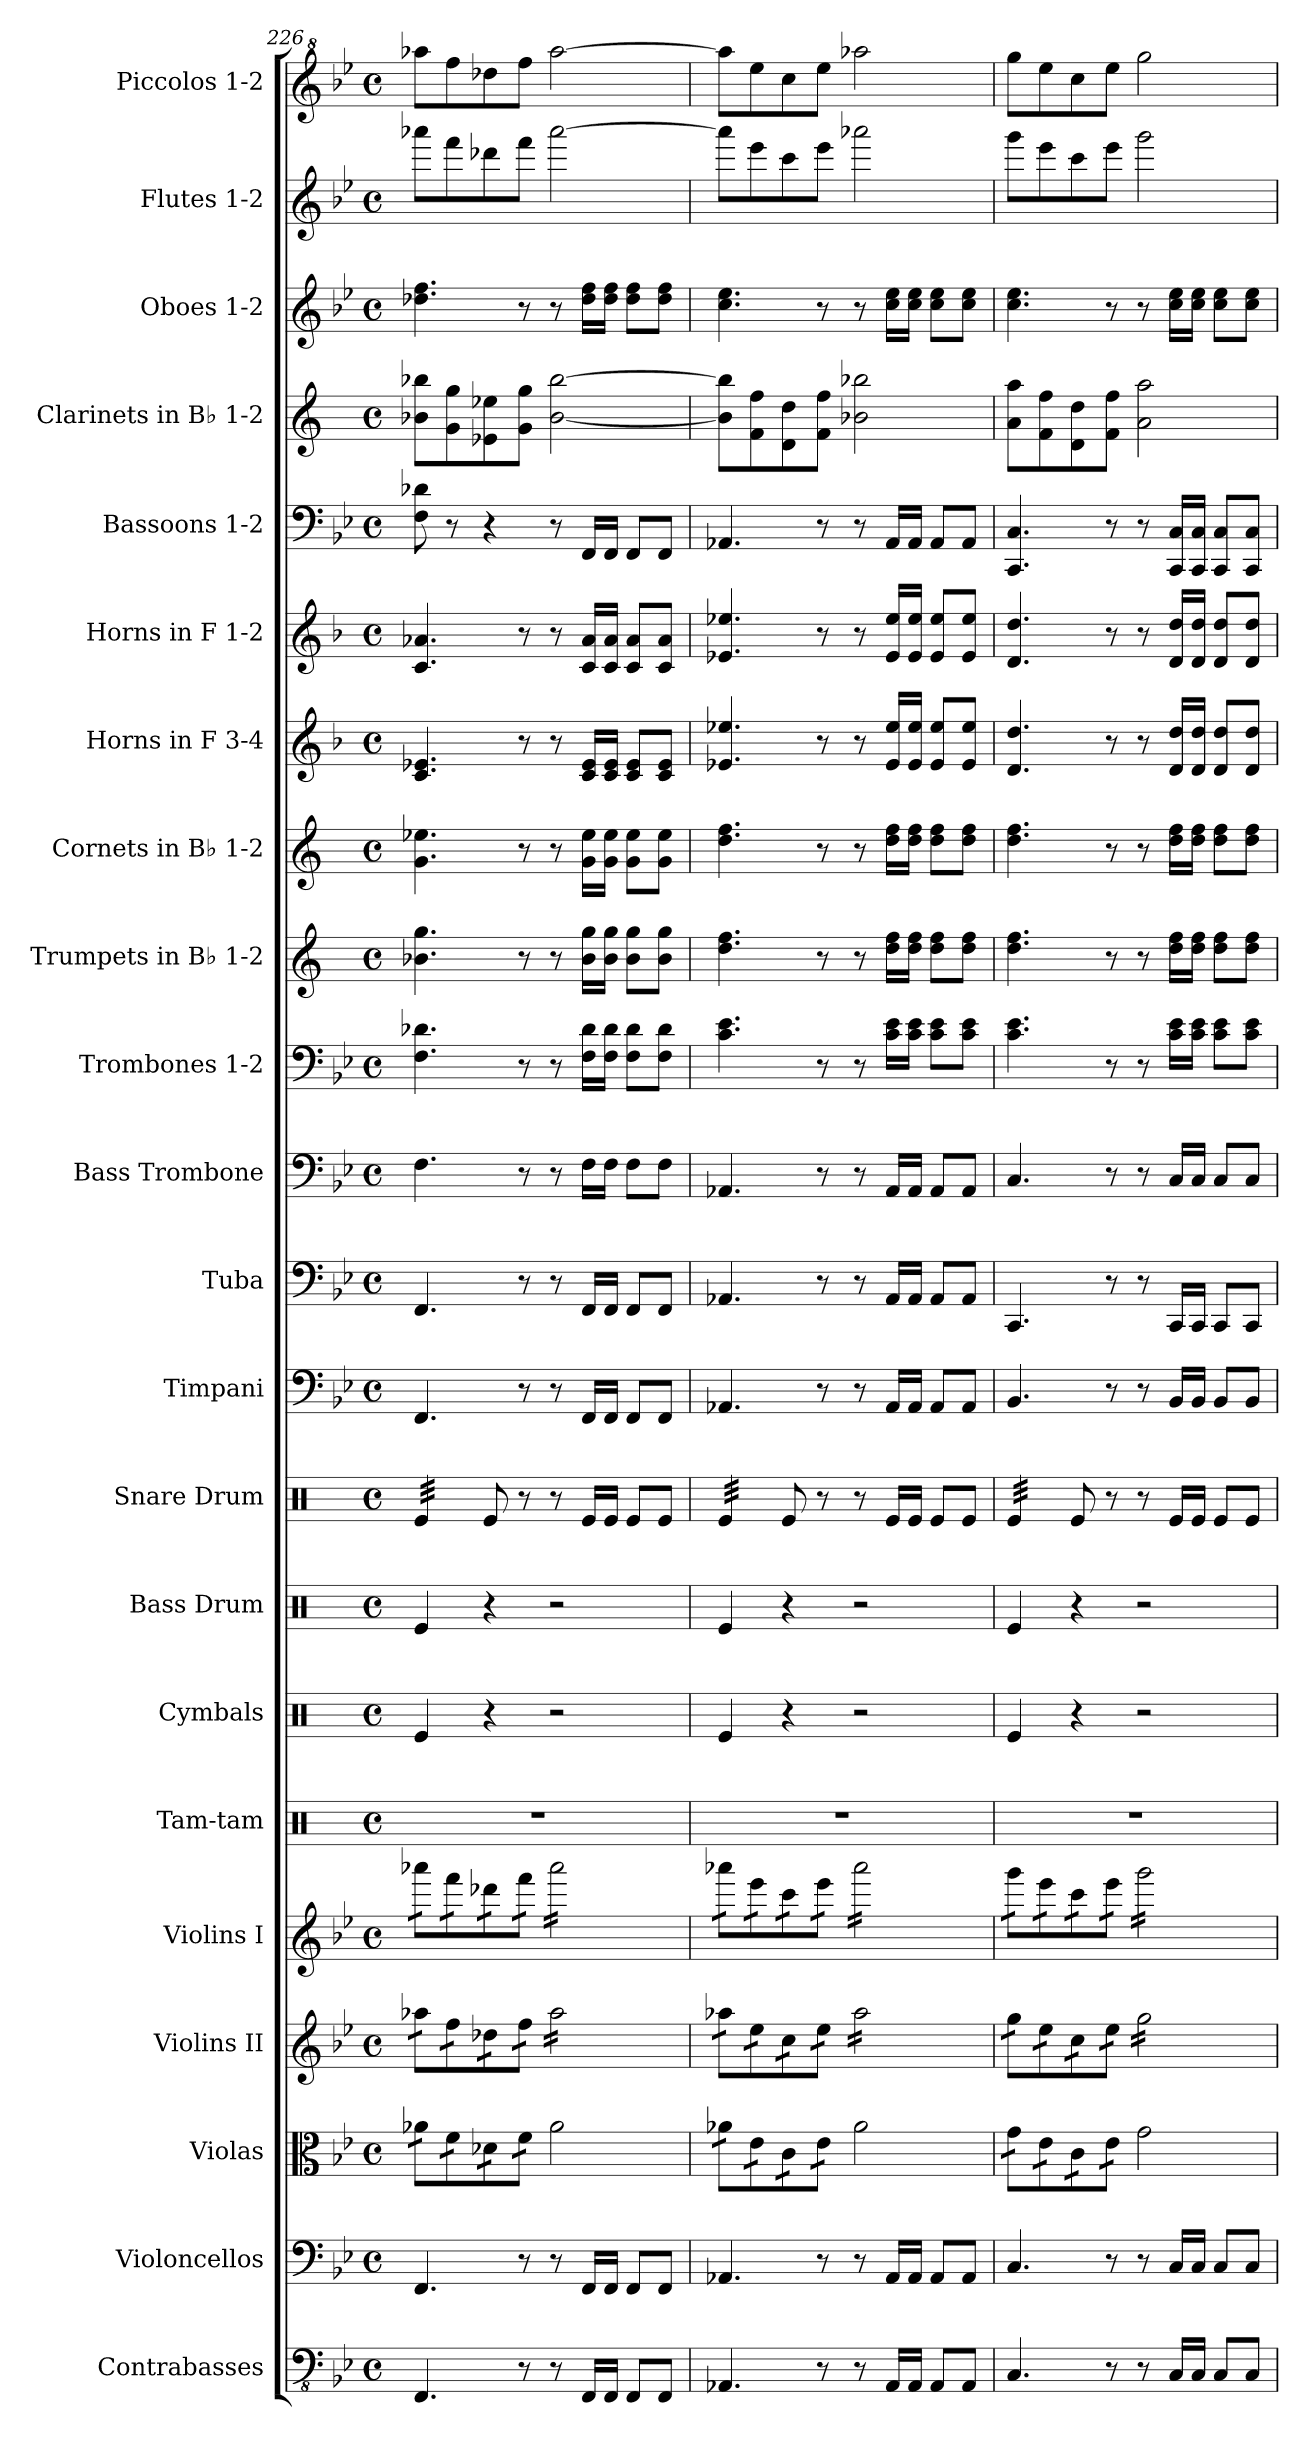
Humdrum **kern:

**kern	**kern	**kern	**kern	**kern	**kern	**kern	**kern	**kern	**kern	**kern	**kern	**kern	**kern	**kern	**kern	**kern	**kern	**kern	**kern	**kern	**kern
*part22	*part21	*part20	*part19	*part18	*part17	*part16	*part15	*part14	*part13	*part12	*part11	*part10	*part9	*part8	*part7	*part6	*part5	*part4	*part3	*part2	*part1
*staff22	*staff21	*staff20	*staff19	*staff18	*staff17	*staff16	*staff15	*staff14	*staff13	*staff12	*staff11	*staff10	*staff9	*staff8	*staff7	*staff6	*staff5	*staff4	*staff3	*staff2	*staff1
*I"Contrabasses	*I"Violoncellos	*I"Violas	*I"Violins II	*I"Violins I	*I"Tam-tam	*I"Cymbals	*I"Bass Drum	*I"Snare Drum	*I"Timpani	*I"Tuba	*I"Bass Trombone	*I"Trombones 1-2	*I"Trumpets in B♭ 1-2	*I"Cornets in B♭ 1-2	*I"Horns in F 3-4	*I"Horns in F 1-2	*I"Bassoons 1-2	*I"Clarinets in B♭ 1-2	*I"Oboes 1-2	*I"Flutes 1-2	*I"Piccolos 1-2
*I'Cbs.	*I'Vcs.	*I'Vlas.	*I'Vlns. II	*I'Vlns. I	*I'Tam-tam	*I'Cym.	*I'B. Dr.	*I'Sn. Dr.	*I'Timp.	*I'Tba.	*I'B. Tbn.	*	*	*	*	*	*I'Bsn. 1-2	*	*I'Ob. 1-2	*I'Fl. 1-2	*I'Picc. 1-2
*clefFv4	*clefF4	*clefC3	*clefG2	*clefG2	*clefX	*clefX	*clefX	*clefX	*clefF4	*clefF4	*clefF4	*clefF4	*clefG2	*clefG2	*clefG2	*clefG2	*clefF4	*clefG2	*clefG2	*clefG2	*clefG^2
*	*	*	*	*	*	*	*	*	*	*	*	*	*ITrd1c2	*ITrd1c2	*ITrd4c7	*ITrd4c7	*	*ITrd1c2	*	*	*ITrd-7c-12
*k[b-e-]	*k[b-e-]	*k[b-e-]	*k[b-e-]	*k[b-e-]	*k[]	*k[]	*k[]	*k[]	*k[b-e-]	*k[b-e-]	*k[b-e-]	*k[b-e-]	*k[b-e-]	*k[b-e-]	*k[b-e-]	*k[b-e-]	*k[b-e-]	*k[b-e-]	*k[b-e-]	*k[b-e-]	*k[b-e-]
*M4/4	*M4/4	*M4/4	*M4/4	*M4/4	*M4/4	*M4/4	*M4/4	*M4/4	*M4/4	*M4/4	*M4/4	*M4/4	*M4/4	*M4/4	*M4/4	*M4/4	*M4/4	*M4/4	*M4/4	*M4/4	*M4/4
*met(c)	*met(c)	*met(c)	*met(c)	*met(c)	*met(c)	*met(c)	*met(c)	*met(c)	*met(c)	*met(c)	*met(c)	*met(c)	*met(c)	*met(c)	*met(c)	*met(c)	*met(c)	*met(c)	*met(c)	*met(c)	*met(c)
=226	=226	=226	=226	=226	=226	=226	=226	=226	=226	=226	=226	=226	=226	=226	=226	=226	=226	=226	=226	=226	=226
*	*	*tremolo	*	*	*	*	*	*	*	*	*	*	*	*	*	*	*	*	*	*	*
*	*	*	*tremolo	*	*	*	*	*	*	*	*	*	*	*	*	*	*	*	*	*	*
*	*	*	*	*tremolo	*	*	*	*	*	*	*	*	*	*	*	*	*	*	*	*	*
*	*	*	*	*	*	*	*	*tremolo	*	*	*	*	*	*	*	*	*	*	*	*	*
4.FFF/	4.FF/	16a-X\LL	16aa-X\LL	16aaa-X\LL	1r	4Re/	4Re/	32Re/LLL	4.FF/	4.FF/	4.F\	4.F\ 4.d-X\	4.a-X\ 4.ff\	4.f\ 4.dd-X\	4.F/ 4.A-X/	4.F/ 4.d-X/	8F\ 8d-X\	8a-X\ 8aa-X\L	4.dd-X\ 4.ff\	8aaa-X\L	8aaaa-X\L
.	.	.	.	.	.	.	.	32Re/	.	.	.	.	.	.	.	.	.	.	.	.	.
.	.	16a-X\	16aa-X\	16aaa-X\	.	.	.	32Re/	.	.	.	.	.	.	.	.	.	.	.	.	.
.	.	.	.	.	.	.	.	32Re/	.	.	.	.	.	.	.	.	.	.	.	.	.
.	.	16f\	16ff\	16fff\	.	.	.	32Re/	.	.	.	.	.	.	.	.	8r	8f\ 8ff\	.	8fff\	8ffff\
.	.	.	.	.	.	.	.	32Re/	.	.	.	.	.	.	.	.	.	.	.	.	.
.	.	16f\	16ff\	16fff\	.	.	.	32Re/	.	.	.	.	.	.	.	.	.	.	.	.	.
.	.	.	.	.	.	.	.	32Re/JJJ	.	.	.	.	.	.	.	.	.	.	.	.	.
*	*	*	*	*	*	*	*	*Xtremolo	*	*	*	*	*	*	*	*	*	*	*	*	*
.	.	16d-X\	16dd-X\	16ddd-X\	.	4r	4r	8Re/	.	.	.	.	.	.	.	.	4r	8d-X\ 8dd-X\	.	8ddd-X\	8dddd-X\
.	.	16d-X\	16dd-X\	16ddd-X\	.	.	.	.	.	.	.	.	.	.	.	.	.	.	.	.	.
8r	8r	16f\	16ff\	16fff\	.	.	.	8r	8r	8r	8r	8r	8r	8r	8r	8r	.	8f\ 8ff\J	8r	8fff\J	8ffff\J
.	.	16f\JJ	16ff\JJ	16fff\JJ	.	.	.	.	.	.	.	.	.	.	.	.	.	.	.	.	.
*	*	*Xtremolo	*	*	*	*	*	*	*	*	*	*	*	*	*	*	*	*	*	*	*
8r	8r	2a-\	16aa-\LL	16aaa-\LL	.	2r	2r	8r	8r	8r	8r	8r	8r	8r	8r	8r	8r	[2a-\ [2aa-\	8r	[2aaa-\	[2aaaa-\
.	.	.	16aa-\	16aaa-\	.	.	.	.	.	.	.	.	.	.	.	.	.	.	.	.	.
16FFF/LL	16FF/LL	.	16aa-\	16aaa-\	.	.	.	16Re/LL	16FF/LL	16FF/LL	16F\LL	16F\ 16d-\LL	16a-\ 16ff\LL	16f\ 16dd-\LL	16F/ 16A-/LL	16F/ 16d-/LL	16FF/LL	.	16dd-\ 16ff\LL	.	.
16FFF/JJ	16FF/JJ	.	16aa-\	16aaa-\	.	.	.	16Re/JJ	16FF/JJ	16FF/JJ	16F\JJ	16F\ 16d-\JJ	16a-\ 16ff\JJ	16f\ 16dd-\JJ	16F/ 16A-/JJ	16F/ 16d-/JJ	16FF/JJ	.	16dd-\ 16ff\JJ	.	.
8FFF/L	8FF/L	.	16aa-\	16aaa-\	.	.	.	8Re/L	8FF/L	8FF/L	8F\L	8F\ 8d-\L	8a-\ 8ff\L	8f\ 8dd-\L	8F/ 8A-/L	8F/ 8d-/L	8FF/L	.	8dd-\ 8ff\L	.	.
.	.	.	16aa-\	16aaa-\	.	.	.	.	.	.	.	.	.	.	.	.	.	.	.	.	.
8FFF/J	8FF/J	.	16aa-\	16aaa-\	.	.	.	8Re/J	8FF/J	8FF/J	8F\J	8F\ 8d-\J	8a-\ 8ff\J	8f\ 8dd-\J	8F/ 8A-/J	8F/ 8d-/J	8FF/J	.	8dd-\ 8ff\J	.	.
.	.	.	16aa-\JJ	16aaa-\JJ	.	.	.	.	.	.	.	.	.	.	.	.	.	.	.	.	.
=227	=227	=227	=227	=227	=227	=227	=227	=227	=227	=227	=227	=227	=227	=227	=227	=227	=227	=227	=227	=227	=227
*	*	*tremolo	*	*	*	*	*	*	*	*	*	*	*	*	*	*	*	*	*	*	*
*	*	*	*	*	*	*	*	*tremolo	*	*	*	*	*	*	*	*	*	*	*	*	*
4.AAA-X/	4.AA-X/	16a-X\LL	16aa-X\LL	16aaa-X\LL	1r	4Re/	4Re/	32Re/LLL	4.AA-X/	4.AA-X/	4.AA-X/	4.c\ 4.e-\	4.cc\ 4.ee-\	4.cc\ 4.ee-\	4.A-X/ 4.a-X/	4.A-X/ 4.a-X/	4.AA-X/	8a-\] 8aa-\]L	4.cc\ 4.ee-\	8aaa-\L]	8aaaa-\L]
.	.	.	.	.	.	.	.	32Re/	.	.	.	.	.	.	.	.	.	.	.	.	.
.	.	16a-X\	16aa-X\	16aaa-X\	.	.	.	32Re/	.	.	.	.	.	.	.	.	.	.	.	.	.
.	.	.	.	.	.	.	.	32Re/	.	.	.	.	.	.	.	.	.	.	.	.	.
.	.	16e-\	16ee-\	16eee-\	.	.	.	32Re/	.	.	.	.	.	.	.	.	.	8e-\ 8ee-\	.	8eee-\	8eeee-\
.	.	.	.	.	.	.	.	32Re/	.	.	.	.	.	.	.	.	.	.	.	.	.
.	.	16e-\	16ee-\	16eee-\	.	.	.	32Re/	.	.	.	.	.	.	.	.	.	.	.	.	.
.	.	.	.	.	.	.	.	32Re/JJJ	.	.	.	.	.	.	.	.	.	.	.	.	.
*	*	*	*	*	*	*	*	*Xtremolo	*	*	*	*	*	*	*	*	*	*	*	*	*
.	.	16c\	16cc\	16ccc\	.	4r	4r	8Re/	.	.	.	.	.	.	.	.	.	8c\ 8cc\	.	8ccc\	8cccc\
.	.	16c\	16cc\	16ccc\	.	.	.	.	.	.	.	.	.	.	.	.	.	.	.	.	.
8r	8r	16e-\	16ee-\	16eee-\	.	.	.	8r	8r	8r	8r	8r	8r	8r	8r	8r	8r	8e-\ 8ee-\J	8r	8eee-\J	8eeee-\J
.	.	16e-\JJ	16ee-\JJ	16eee-\JJ	.	.	.	.	.	.	.	.	.	.	.	.	.	.	.	.	.
*	*	*Xtremolo	*	*	*	*	*	*	*	*	*	*	*	*	*	*	*	*	*	*	*
8r	8r	2a-\	16aa-\LL	16aaa-\LL	.	2r	2r	8r	8r	8r	8r	8r	8r	8r	8r	8r	8r	2a-X\ 2aa-X\	8r	2aaa-X\	2aaaa-X\
.	.	.	16aa-\	16aaa-\	.	.	.	.	.	.	.	.	.	.	.	.	.	.	.	.	.
16AAA-/LL	16AA-/LL	.	16aa-\	16aaa-\	.	.	.	16Re/LL	16AA-/LL	16AA-/LL	16AA-/LL	16c\ 16e-\LL	16cc\ 16ee-\LL	16cc\ 16ee-\LL	16A-/ 16a-/LL	16A-/ 16a-/LL	16AA-/LL	.	16cc\ 16ee-\LL	.	.
16AAA-/JJ	16AA-/JJ	.	16aa-\	16aaa-\	.	.	.	16Re/JJ	16AA-/JJ	16AA-/JJ	16AA-/JJ	16c\ 16e-\JJ	16cc\ 16ee-\JJ	16cc\ 16ee-\JJ	16A-/ 16a-/JJ	16A-/ 16a-/JJ	16AA-/JJ	.	16cc\ 16ee-\JJ	.	.
8AAA-/L	8AA-/L	.	16aa-\	16aaa-\	.	.	.	8Re/L	8AA-/L	8AA-/L	8AA-/L	8c\ 8e-\L	8cc\ 8ee-\L	8cc\ 8ee-\L	8A-/ 8a-/L	8A-/ 8a-/L	8AA-/L	.	8cc\ 8ee-\L	.	.
.	.	.	16aa-\	16aaa-\	.	.	.	.	.	.	.	.	.	.	.	.	.	.	.	.	.
8AAA-/J	8AA-/J	.	16aa-\	16aaa-\	.	.	.	8Re/J	8AA-/J	8AA-/J	8AA-/J	8c\ 8e-\J	8cc\ 8ee-\J	8cc\ 8ee-\J	8A-/ 8a-/J	8A-/ 8a-/J	8AA-/J	.	8cc\ 8ee-\J	.	.
.	.	.	16aa-\JJ	16aaa-\JJ	.	.	.	.	.	.	.	.	.	.	.	.	.	.	.	.	.
=228	=228	=228	=228	=228	=228	=228	=228	=228	=228	=228	=228	=228	=228	=228	=228	=228	=228	=228	=228	=228	=228
*	*	*tremolo	*	*	*	*	*	*	*	*	*	*	*	*	*	*	*	*	*	*	*
*	*	*	*	*	*	*	*	*tremolo	*	*	*	*	*	*	*	*	*	*	*	*	*
4.CC/	4.C/	16g\LL	16gg\LL	16ggg\LL	1r	4Re/	4Re/	32Re/LLL	4.BB-/	4.CC/	4.C/	4.c\ 4.e-\	4.cc\ 4.ee-\	4.cc\ 4.ee-\	4.G/ 4.g/	4.G/ 4.g/	4.CC/ 4.C/	8g\ 8gg\L	4.cc\ 4.ee-\	8ggg\L	8gggg\L
.	.	.	.	.	.	.	.	32Re/	.	.	.	.	.	.	.	.	.	.	.	.	.
.	.	16g\	16gg\	16ggg\	.	.	.	32Re/	.	.	.	.	.	.	.	.	.	.	.	.	.
.	.	.	.	.	.	.	.	32Re/	.	.	.	.	.	.	.	.	.	.	.	.	.
.	.	16e-\	16ee-\	16eee-\	.	.	.	32Re/	.	.	.	.	.	.	.	.	.	8e-\ 8ee-\	.	8eee-\	8eeee-\
.	.	.	.	.	.	.	.	32Re/	.	.	.	.	.	.	.	.	.	.	.	.	.
.	.	16e-\	16ee-\	16eee-\	.	.	.	32Re/	.	.	.	.	.	.	.	.	.	.	.	.	.
.	.	.	.	.	.	.	.	32Re/JJJ	.	.	.	.	.	.	.	.	.	.	.	.	.
*	*	*	*	*	*	*	*	*Xtremolo	*	*	*	*	*	*	*	*	*	*	*	*	*
.	.	16c\	16cc\	16ccc\	.	4r	4r	8Re/	.	.	.	.	.	.	.	.	.	8c\ 8cc\	.	8ccc\	8cccc\
.	.	16c\	16cc\	16ccc\	.	.	.	.	.	.	.	.	.	.	.	.	.	.	.	.	.
8r	8r	16e-\	16ee-\	16eee-\	.	.	.	8r	8r	8r	8r	8r	8r	8r	8r	8r	8r	8e-\ 8ee-\J	8r	8eee-\J	8eeee-\J
.	.	16e-\JJ	16ee-\JJ	16eee-\JJ	.	.	.	.	.	.	.	.	.	.	.	.	.	.	.	.	.
*	*	*Xtremolo	*	*	*	*	*	*	*	*	*	*	*	*	*	*	*	*	*	*	*
8r	8r	2g\	16gg\LL	16ggg\LL	.	2r	2r	8r	8r	8r	8r	8r	8r	8r	8r	8r	8r	2g\ 2gg\	8r	2ggg\	2gggg\
.	.	.	16gg\	16ggg\	.	.	.	.	.	.	.	.	.	.	.	.	.	.	.	.	.
16CC/LL	16C/LL	.	16gg\	16ggg\	.	.	.	16Re/LL	16BB-/LL	16CC/LL	16C/LL	16c\ 16e-\LL	16cc\ 16ee-\LL	16cc\ 16ee-\LL	16G/ 16g/LL	16G/ 16g/LL	16CC/ 16C/LL	.	16cc\ 16ee-\LL	.	.
16CC/JJ	16C/JJ	.	16gg\	16ggg\	.	.	.	16Re/JJ	16BB-/JJ	16CC/JJ	16C/JJ	16c\ 16e-\JJ	16cc\ 16ee-\JJ	16cc\ 16ee-\JJ	16G/ 16g/JJ	16G/ 16g/JJ	16CC/ 16C/JJ	.	16cc\ 16ee-\JJ	.	.
8CC/L	8C/L	.	16gg\	16ggg\	.	.	.	8Re/L	8BB-/L	8CC/L	8C/L	8c\ 8e-\L	8cc\ 8ee-\L	8cc\ 8ee-\L	8G/ 8g/L	8G/ 8g/L	8CC/ 8C/L	.	8cc\ 8ee-\L	.	.
.	.	.	16gg\	16ggg\	.	.	.	.	.	.	.	.	.	.	.	.	.	.	.	.	.
8CC/J	8C/J	.	16gg\	16ggg\	.	.	.	8Re/J	8BB-/J	8CC/J	8C/J	8c\ 8e-\J	8cc\ 8ee-\J	8cc\ 8ee-\J	8G/ 8g/J	8G/ 8g/J	8CC/ 8C/J	.	8cc\ 8ee-\J	.	.
.	.	.	16gg\JJ	16ggg\JJ	.	.	.	.	.	.	.	.	.	.	.	.	.	.	.	.	.
*	*	*	*	*Xtremolo	*	*	*	*	*	*	*	*	*	*	*	*	*	*	*	*	*
*	*	*	*Xtremolo	*	*	*	*	*	*	*	*	*	*	*	*	*	*	*	*	*	*
=	=	=	=	=	=	=	=	=	=	=	=	=	=	=	=	=	=	=	=	=	=
*-	*-	*-	*-	*-	*-	*-	*-	*-	*-	*-	*-	*-	*-	*-	*-	*-	*-	*-	*-	*-	*-
